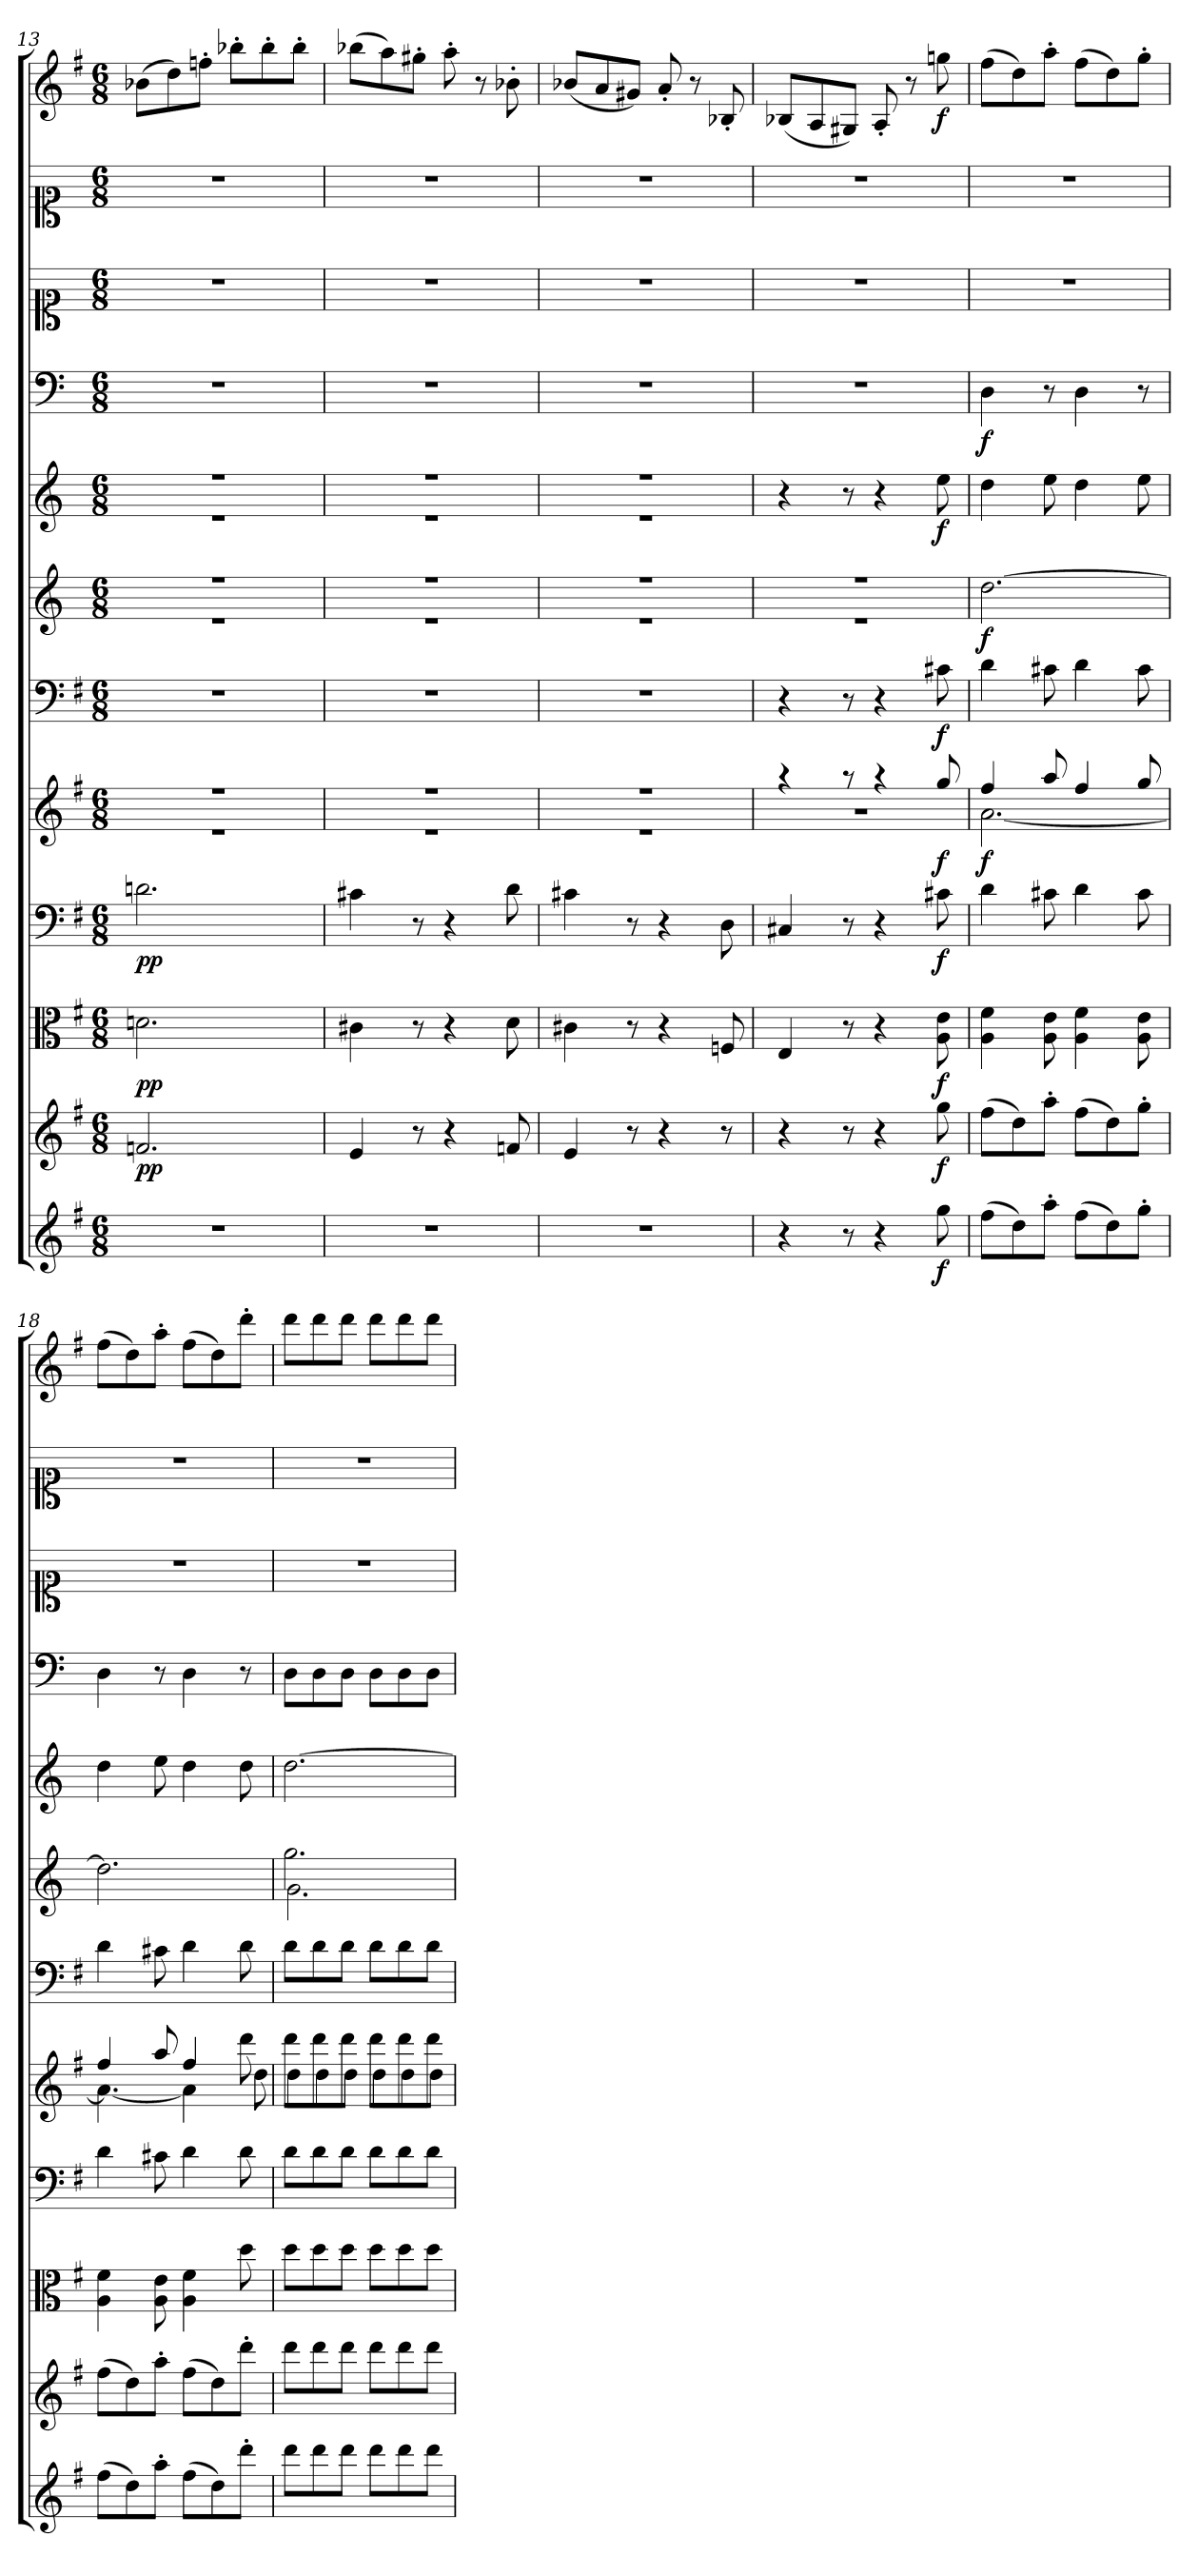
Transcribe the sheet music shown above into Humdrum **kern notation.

**kern	**dynam	**kern	**dynam	**kern	**dynam	**kern	**dynam	**kern	**dynam	**kern	**dynam	**kern	**dynam	**kern	**dynam	**kern	**dynam	**kern	**kern	**kern	**dynam
*part12	*part12	*part11	*part11	*part10	*part10	*part9	*part9	*part8	*part8	*part7	*part7	*part6	*part6	*part5	*part5	*part4	*part4	*part3	*part2	*part1	*part1
*staff12	*staff12	*staff11	*staff11	*staff10	*staff10	*staff9	*staff9	*staff8	*staff8	*staff7	*staff7	*staff6	*staff6	*staff5	*staff5	*staff4	*staff4	*staff3	*staff2	*staff1	*staff1
*clefG2	*	*clefG2	*	*clefC3	*	*clefF4	*	*clefG2	*	*clefF4	*	*clefG2	*	*clefG2	*	*clefF4	*	*clefC1	*clefC1	*clefG2	*
*k[f#]	*	*k[f#]	*	*k[f#]	*	*k[f#]	*	*k[f#]	*	*k[f#]	*	*k[]	*	*k[]	*	*k[]	*	*k[]	*k[]	*k[f#]	*
*G:	*	*G:	*	*G:	*	*G:	*	*G:	*	*G:	*	*	*	*	*	*	*	*	*	*G:	*
*M6/8	*	*M6/8	*	*M6/8	*	*M6/8	*	*M6/8	*	*M6/8	*	*M6/8	*	*M6/8	*	*M6/8	*	*M6/8	*M6/8	*M6/8	*
=13	=13	=13	=13	=13	=13	=13	=13	=13	=13	=13	=13	=13	=13	=13	=13	=13	=13	=13	=13	=13	=13
*	*	*	*	*	*	*	*	*^	*	*	*	*^	*	*^	*	*	*	*	*	*	*
2.r	.	2.fn/	pp	2.dn\	pp	2.dn\	pp	2.r	2.r	.	2.r	.	2.r	2.r	.	2.r	2.r	.	2.r	.	2.r	2.r	(8b-X\L	.
.	.	.	.	.	.	.	.	.	.	.	.	.	.	.	.	.	.	.	.	.	.	.	8dd\)	.
.	.	.	.	.	.	.	.	.	.	.	.	.	.	.	.	.	.	.	.	.	.	.	8ffn'\J	.
.	.	.	.	.	.	.	.	.	.	.	.	.	.	.	.	.	.	.	.	.	.	.	8bb-X'\L	.
.	.	.	.	.	.	.	.	.	.	.	.	.	.	.	.	.	.	.	.	.	.	.	8bb-'\	.
.	.	.	.	.	.	.	.	.	.	.	.	.	.	.	.	.	.	.	.	.	.	.	8bb-'\J	.
=14	=14	=14	=14	=14	=14	=14	=14	=14	=14	=14	=14	=14	=14	=14	=14	=14	=14	=14	=14	=14	=14	=14	=14	=14
2.r	.	4e/	.	4c#X\	.	4c#X\	.	2.r	2.r	.	2.r	.	2.r	2.r	.	2.r	2.r	.	2.r	.	2.r	2.r	(8bb-X\L	.
.	.	.	.	.	.	.	.	.	.	.	.	.	.	.	.	.	.	.	.	.	.	.	8aa\)	.
.	.	8r	.	8r	.	8r	.	.	.	.	.	.	.	.	.	.	.	.	.	.	.	.	8gg#X'\J	.
.	.	4r	.	4r	.	4r	.	.	.	.	.	.	.	.	.	.	.	.	.	.	.	.	8aa'\	.
.	.	.	.	.	.	.	.	.	.	.	.	.	.	.	.	.	.	.	.	.	.	.	8r	.
.	.	8fn/	.	8d\	.	8d\	.	.	.	.	.	.	.	.	.	.	.	.	.	.	.	.	8b-X'\	.
=15	=15	=15	=15	=15	=15	=15	=15	=15	=15	=15	=15	=15	=15	=15	=15	=15	=15	=15	=15	=15	=15	=15	=15	=15
2.r	.	4e/	.	4c#X\	.	4c#X\	.	2.r	2.r	.	2.r	.	2.r	2.r	.	2.r	2.r	.	2.r	.	2.r	2.r	(8b-X/L	.
.	.	.	.	.	.	.	.	.	.	.	.	.	.	.	.	.	.	.	.	.	.	.	8a/	.
.	.	8r	.	8r	.	8r	.	.	.	.	.	.	.	.	.	.	.	.	.	.	.	.	8g#X/J)	.
.	.	4r	.	4r	.	4r	.	.	.	.	.	.	.	.	.	.	.	.	.	.	.	.	8a'/	.
.	.	.	.	.	.	.	.	.	.	.	.	.	.	.	.	.	.	.	.	.	.	.	8r	.
.	.	8r	.	8Fn/	.	8D\	.	.	.	.	.	.	.	.	.	.	.	.	.	.	.	.	8B-X'/	.
*	*	*	*	*	*	*	*	*	*	*	*	*	*	*	*	*v	*v	*	*	*	*	*	*	*
=16	=16	=16	=16	=16	=16	=16	=16	=16	=16	=16	=16	=16	=16	=16	=16	=16	=16	=16	=16	=16	=16	=16	=16
4r	.	4r	.	4E/	.	4C#X/	.	4r	2.r	.	4r	.	2.r	2.r	.	4r	.	2.r	.	2.r	2.r	(8B-X/L	.
.	.	.	.	.	.	.	.	.	.	.	.	.	.	.	.	.	.	.	.	.	.	8A/	.
8r	.	8r	.	8r	.	8r	.	8r	.	.	8r	.	.	.	.	8r	.	.	.	.	.	8G#X/J)	.
4r	.	4r	.	4r	.	4r	.	4r	.	.	4r	.	.	.	.	4r	.	.	.	.	.	8A'/	.
.	.	.	.	.	.	.	.	.	.	.	.	.	.	.	.	.	.	.	.	.	.	8r	.
8gg\	f	8gg\	f	8A\ 8e\	f	8c#X\	f	8gg/	.	f	8c#X\	f	.	.	.	8ee\	f	.	.	.	.	8ggn\	f
*	*	*	*	*	*	*	*	*	*	*	*	*	*v	*v	*	*	*	*	*	*	*	*	*
=17	=17	=17	=17	=17	=17	=17	=17	=17	=17	=17	=17	=17	=17	=17	=17	=17	=17	=17	=17	=17	=17	=17
(8ff#\L	.	(8ff#\L	.	4A\ 4f#\	.	4d\	.	4ff#/	[2.a\	f	4d\	.	[2.dd\	f	4dd\	.	4D\	f	2.r	2.r	(8ff#\L	.
8dd\)	.	8dd\)	.	.	.	.	.	.	.	.	.	.	.	.	.	.	.	.	.	.	8dd\)	.
8aa'\J	.	8aa'\J	.	8A\ 8e\	.	8c#X\	.	8aa/	.	.	8c#X\	.	.	.	8ee\	.	8r	.	.	.	8aa'\J	.
(8ff#\L	.	(8ff#\L	.	4A\ 4f#\	.	4d\	.	4ff#/	.	.	4d\	.	.	.	4dd\	.	4D\	.	.	.	(8ff#\L	.
8dd\)	.	8dd\)	.	.	.	.	.	.	.	.	.	.	.	.	.	.	.	.	.	.	8dd\)	.
8gg'\J	.	8gg'\J	.	8A\ 8e\	.	8c#\	.	8gg/	.	.	8c#\	.	.	.	8ee\	.	8r	.	.	.	8gg'\J	.
=18	=18	=18	=18	=18	=18	=18	=18	=18	=18	=18	=18	=18	=18	=18	=18	=18	=18	=18	=18	=18	=18	=18
(8ff#\L	.	(8ff#\L	.	4A\ 4f#\	.	4d\	.	4ff#/	4.a\_	.	4d\	.	2.dd\]	.	4dd\	.	4D\	.	2.r	2.r	(8ff#\L	.
8dd\)	.	8dd\)	.	.	.	.	.	.	.	.	.	.	.	.	.	.	.	.	.	.	8dd\)	.
8aa'\J	.	8aa'\J	.	8A\ 8e\	.	8c#X\	.	8aa/	.	.	8c#X\	.	.	.	8ee\	.	8r	.	.	.	8aa'\J	.
(8ff#\L	.	(8ff#\L	.	4A\ 4f#\	.	4d\	.	4ff#/	4a\]	.	4d\	.	.	.	4dd\	.	4D\	.	.	.	(8ff#\L	.
8dd\)	.	8dd\)	.	.	.	.	.	.	.	.	.	.	.	.	.	.	.	.	.	.	8dd\)	.
8ddd'\J	.	8ddd'\J	.	8dd\	.	8d\	.	8ddd\	8dd\	.	8d\	.	.	.	8dd\	.	8r	.	.	.	8ddd'\J	.
=19	=19	=19	=19	=19	=19	=19	=19	=19	=19	=19	=19	=19	=19	=19	=19	=19	=19	=19	=19	=19	=19	=19
*	*	*	*	*	*	*	*	*	*	*	*	*	*^	*	*	*	*	*	*	*	*	*
8ddd\L	.	8ddd\L	.	8dd\L	.	8d\L	.	8ddd\L	8dd\L	.	8d\L	.	2.gg\	2.g\	.	[2.dd\	.	8D\L	.	2.r	2.r	8ddd\L	.
8ddd\	.	8ddd\	.	8dd\	.	8d\	.	8ddd\	8dd\	.	8d\	.	.	.	.	.	.	8D\	.	.	.	8ddd\	.
8ddd\J	.	8ddd\J	.	8dd\J	.	8d\J	.	8ddd\J	8dd\J	.	8d\J	.	.	.	.	.	.	8D\J	.	.	.	8ddd\J	.
8ddd\L	.	8ddd\L	.	8dd\L	.	8d\L	.	8ddd\L	8dd\L	.	8d\L	.	.	.	.	.	.	8D\L	.	.	.	8ddd\L	.
8ddd\	.	8ddd\	.	8dd\	.	8d\	.	8ddd\	8dd\	.	8d\	.	.	.	.	.	.	8D\	.	.	.	8ddd\	.
8ddd\J	.	8ddd\J	.	8dd\J	.	8d\J	.	8ddd\J	8dd\J	.	8d\J	.	.	.	.	.	.	8D\J	.	.	.	8ddd\J	.
*	*	*	*	*	*	*	*	*v	*v	*	*	*	*v	*v	*	*	*	*	*	*	*	*	*
=	=	=	=	=	=	=	=	=	=	=	=	=	=	=	=	=	=	=	=	=	=
*-	*-	*-	*-	*-	*-	*-	*-	*-	*-	*-	*-	*-	*-	*-	*-	*-	*-	*-	*-	*-	*-
